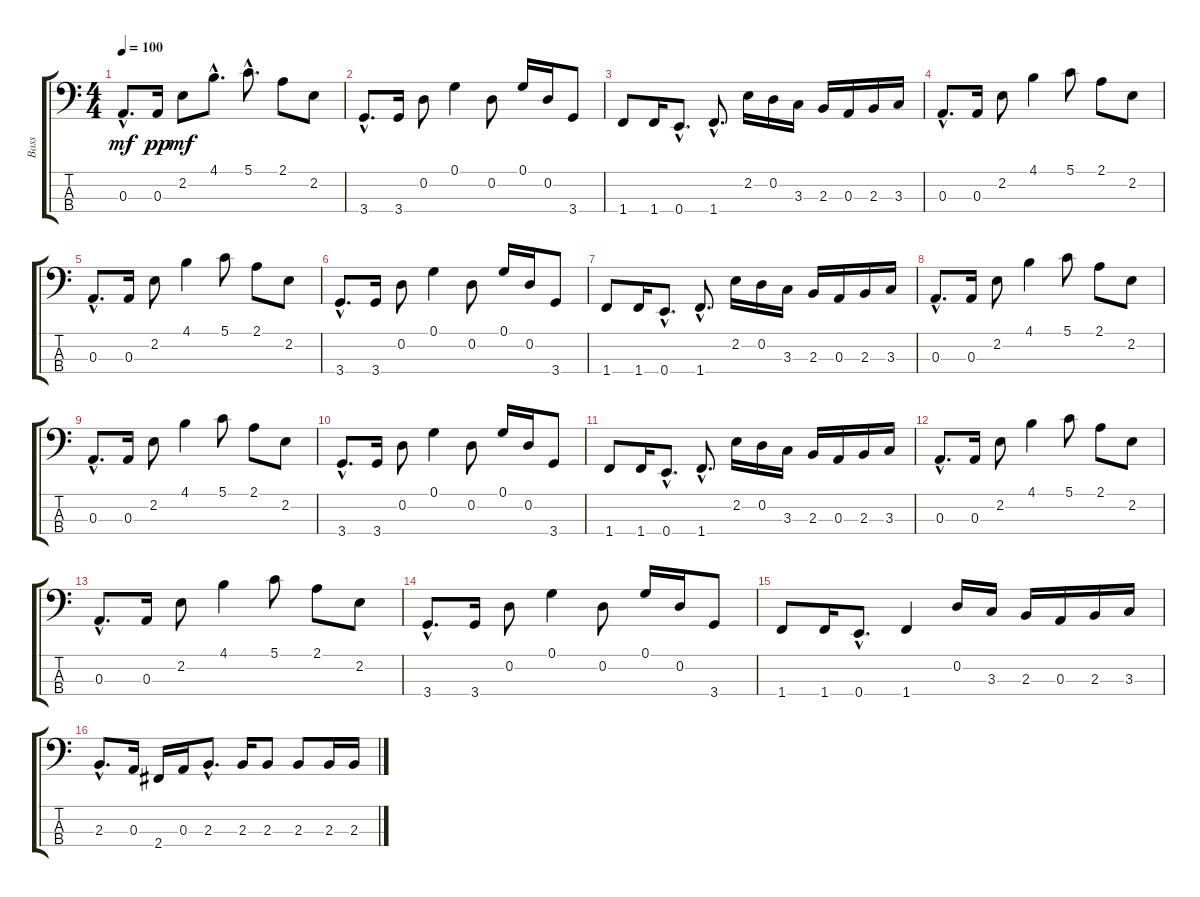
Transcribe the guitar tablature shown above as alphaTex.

\track ("Bass" "Bass") {instrument electricbassfinger}
\staff {score tabs}
\tuning (G2 D2 A1 E1) {hide}
\ts (4 4)
\tempo 100
\clef f4
\ks c
0.3{hac}.8{d dy mf} 0.3.16{dy pp} 2.2.8{dy mf} 4.1{hac}.8{d} 5.1{hac}.8{d} 2.1.8 2.2.8 |
3.4{hac}.8{d} 3.4.16 0.2.8 0.1.4 0.2.8 0.1.16 0.2.16 3.4.8 |
1.4.8 1.4.16 0.4{hac}.8{d} 1.4{hac}.8{d} 2.2.16 0.2.16 3.3.16 2.3.16 0.3.16 2.3.16 3.3.16 |
0.3{hac}.8{d} 0.3.16 2.2.8 4.1.4 5.1.8 2.1.8 2.2.8 |
0.3{hac}.8{d} 0.3.16 2.2.8 4.1.4 5.1.8 2.1.8 2.2.8 |
3.4{hac}.8{d} 3.4.16 0.2.8 0.1.4 0.2.8 0.1.16 0.2.16 3.4.8 |
1.4.8 1.4.16 0.4{hac}.8{d} 1.4{hac}.8{d} 2.2.16 0.2.16 3.3.16 2.3.16 0.3.16 2.3.16 3.3.16 |
0.3{hac}.8{d} 0.3.16 2.2.8 4.1.4 5.1.8 2.1.8 2.2.8 |
0.3{hac}.8{d} 0.3.16 2.2.8 4.1.4 5.1.8 2.1.8 2.2.8 |
3.4{hac}.8{d} 3.4.16 0.2.8 0.1.4 0.2.8 0.1.16 0.2.16 3.4.8 |
1.4.8 1.4.16 0.4{hac}.8{d} 1.4{hac}.8{d} 2.2.16 0.2.16 3.3.16 2.3.16 0.3.16 2.3.16 3.3.16 |
0.3{hac}.8{d} 0.3.16 2.2.8 4.1.4 5.1.8 2.1.8 2.2.8 |
0.3{hac}.8{d} 0.3.16 2.2.8 4.1.4 5.1.8 2.1.8 2.2.8 |
3.4{hac}.8{d} 3.4.16 0.2.8 0.1.4 0.2.8 0.1.16 0.2.16 3.4.8 |
1.4.8 1.4.16 0.4{hac}.8{d} 1.4.4 0.2.16 3.3.16 2.3.16 0.3.16 2.3.16 3.3.16 |
2.3{hac}.8{d} 0.3.16 2.4.16 0.3.16 2.3{hac}.8{d} 2.3.16 2.3.8 2.3.8 2.3.16 2.3.16
